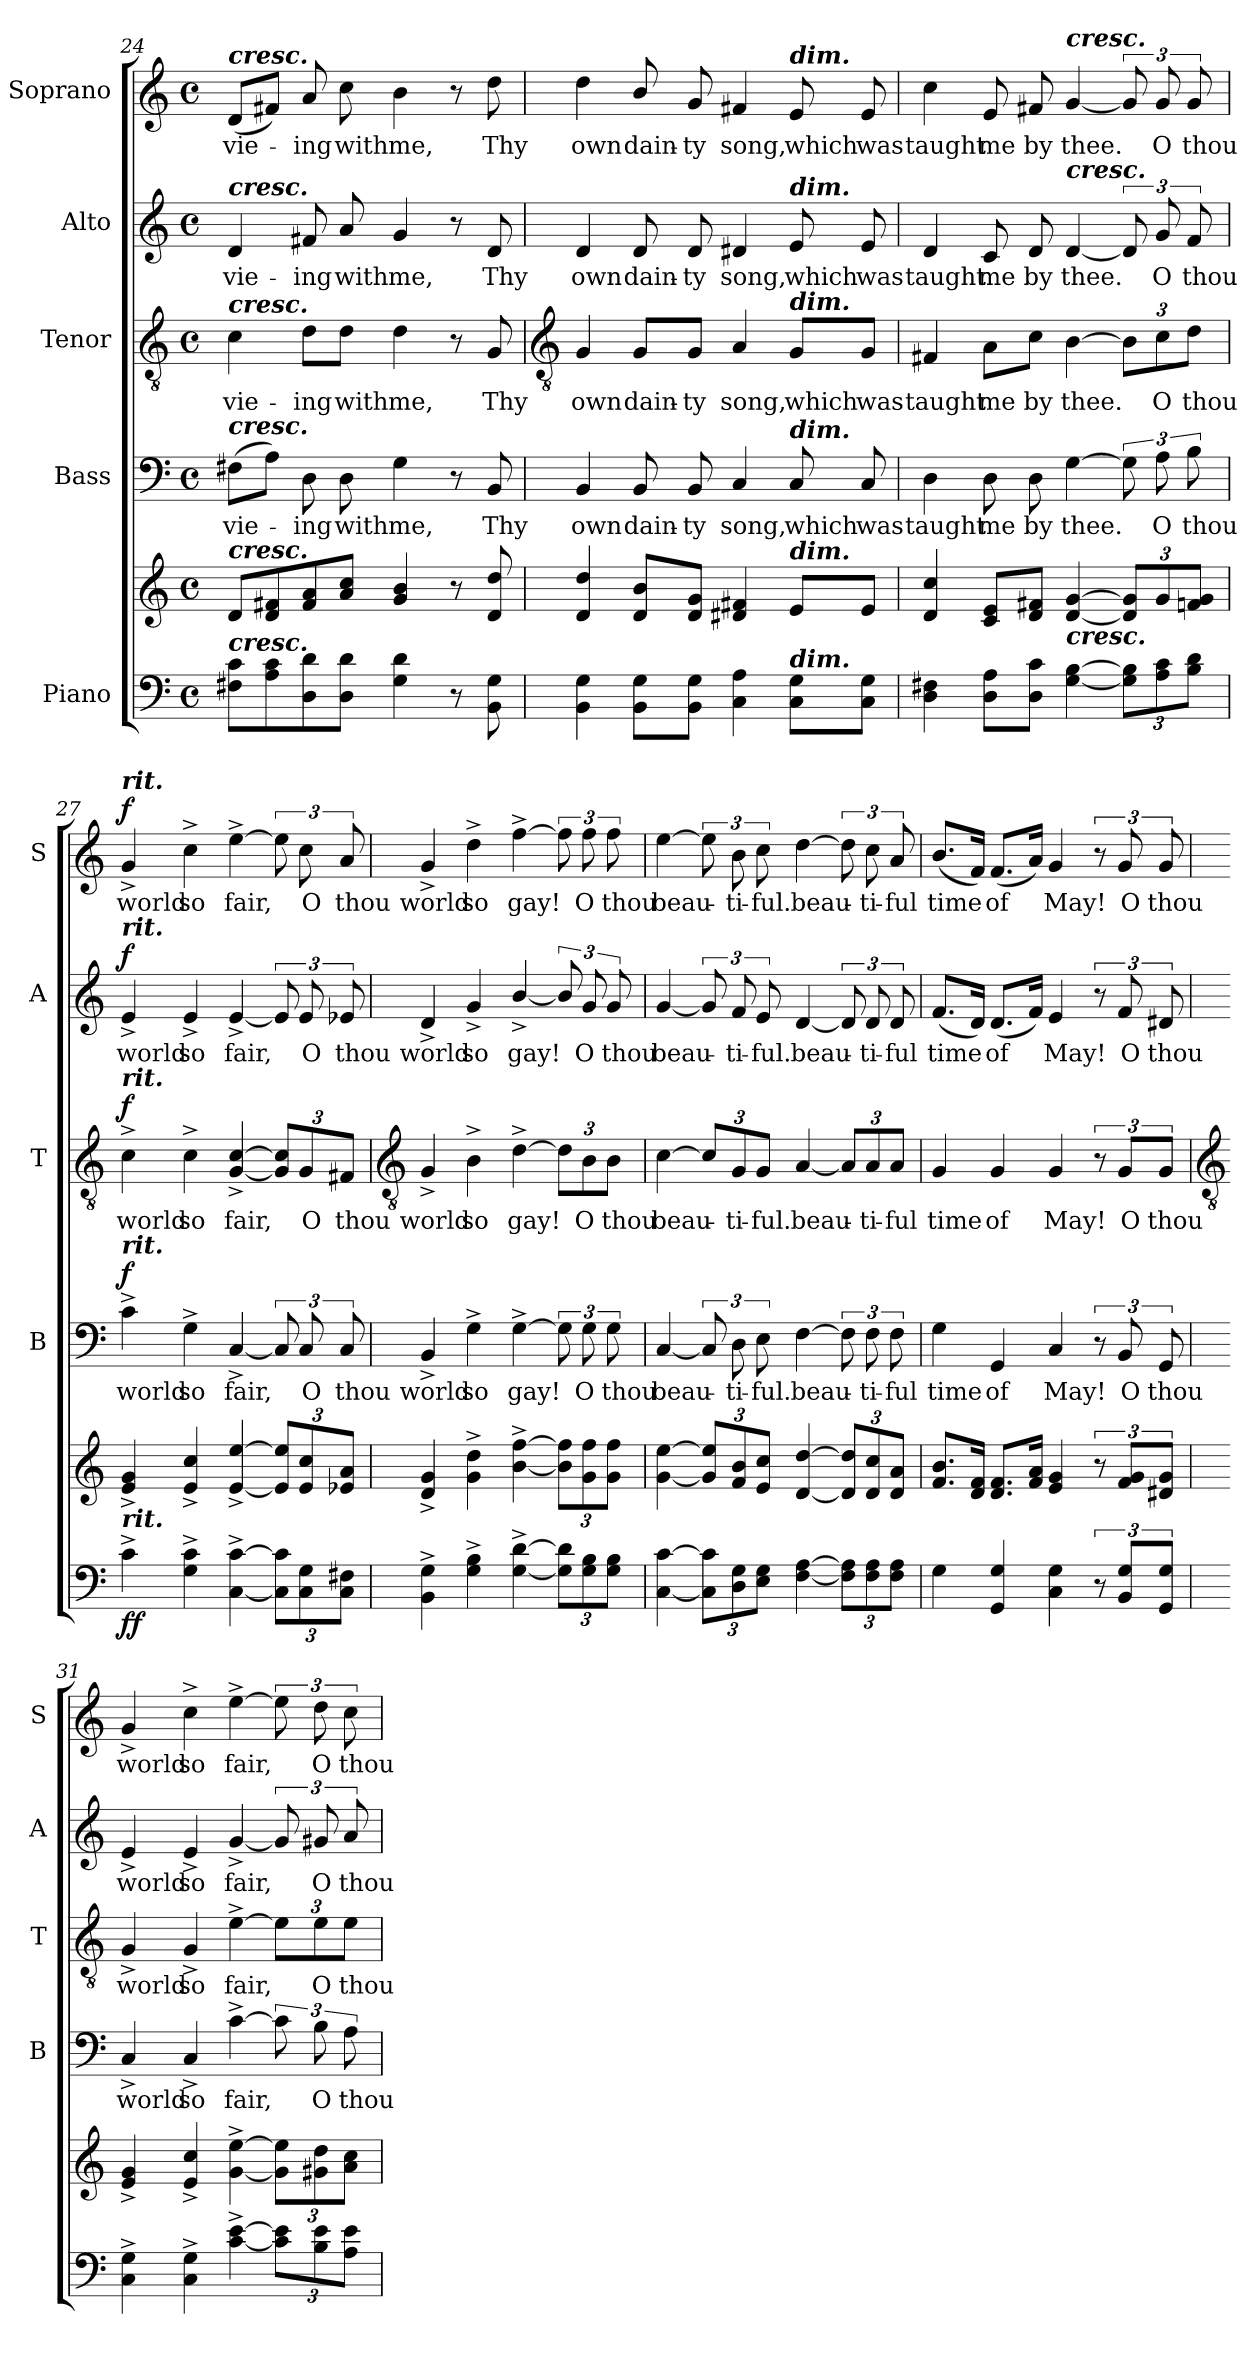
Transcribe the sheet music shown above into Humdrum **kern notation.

**kern	**kern	**dynam	**kern	**text	**dynam	**kern	**text	**dynam	**kern	**text	**dynam	**kern	**text	**dynam
*part5	*part5	*part5	*part4	*part4	*part4	*part3	*part3	*part3	*part2	*part2	*part2	*part1	*part1	*part1
*staff6	*staff5	*staff5/6	*staff4	*staff4	*staff4	*staff3	*staff3	*staff3	*staff2	*staff2	*staff2	*staff1	*staff1	*staff1
*I"Piano	*	*	*I"Bass	*	*	*I"Tenor	*	*	*I"Alto	*	*	*I"Soprano	*	*
*	*	*	*I'B	*	*	*I'T	*	*	*I'A	*	*	*I'S	*	*
*clefF4	*clefG2	*	*clefF4	*	*	*clefGv2	*	*	*clefG2	*	*	*clefG2	*	*
*k[]	*k[]	*	*k[]	*	*	*k[]	*	*	*k[]	*	*	*k[]	*	*
*C:	*C:	*	*C:	*	*	*C:	*	*	*C:	*	*	*C:	*	*
*M4/4	*M4/4	*	*M4/4	*	*	*M4/4	*	*	*M4/4	*	*	*M4/4	*	*
*met(c)	*met(c)	*	*met(c)	*	*	*met(c)	*	*	*met(c)	*	*	*met(c)	*	*
=24	=24	=24	=24	=24	=24	=24	=24	=24	=24	=24	=24	=24	=24	=24
!	!	!	!	!	!	!	!	!	!	!	!	!LO:TX:a:Bi:t=cresc.	!	!
!	!	!	!	!	!	!	!	!	!LO:TX:a:Bi:t=cresc.	!	!	!	!	!
!	!	!	!	!	!	!LO:TX:a:Bi:t=cresc.	!	!	!	!	!	!	!	!
!	!	!	!LO:TX:a:Bi:t=cresc.	!	!	!	!	!	!	!	!	!	!	!
!	!LO:TX:a:Bi:t=cresc.	!	!	!	!	!	!	!	!	!	!	!	!	!
!LO:TX:a:Bi:t=cresc.	!	!	!	!	!	!	!	!	!	!	!	!	!	!
!	!	!	!	!LO:LY:b	!	!	!LO:LY:b	!	!	!LO:LY:b	!	!	!LO:LY:b	!
8F#X 8cL	8dL	.	(>8F#XL	vie-	.	4c	vie-	.	4d	vie-	.	(<8dL	vie-	.
8A 8c	8d 8f#X	.	8AJ)	.	.	.	.	.	.	.	.	8f#XJ)	.	.
!	!	!	!	!LO:LY:b	!	!	!LO:LY:b	!	!	!LO:LY:b	!	!	!LO:LY:b	!
8D 8d	8f# 8a	.	8D	ing	.	8d\L	-ing	.	8f#X	-ing	.	8a	ing	.
!	!	!	!	!LO:LY:b	!	!	!LO:LY:b	!	!	!LO:LY:b	!	!	!LO:LY:b	!
8D 8dJ	8a 8ccJ	.	8D	with	.	8d\J	with	.	8a	with	.	8cc	with	.
!	!	!	!	!LO:LY:b	!	!	!LO:LY:b	!	!	!LO:LY:b	!	!	!LO:LY:b	!
4G 4d	4g 4b	.	4G	me,	.	4d	me,	.	4g	me,	.	4b	me,	.
8r	8r	.	8r	.	.	8r	.	.	8r	.	.	8r	.	.
!	!	!	!	!LO:LY:b	!	!	!LO:LY:b	!	!	!LO:LY:b	!	!	!LO:LY:b	!
8BB 8G	8d 8dd	.	8BB	Thy	.	8G	Thy	.	8d	Thy	.	8dd	Thy	.
!!LO:LB:g=z
=25	=25	=25	=25	=25	=25	=25	=25	=25	=25	=25	=25	=25	=25	=25
*	*	*	*	*	*	*clefGv2	*	*	*	*	*	*	*	*
!	!	!	!	!LO:LY:b	!	!	!LO:LY:b	!	!	!LO:LY:b	!	!	!LO:LY:b	!
4BB 4G	4d 4dd	.	4BB	own	.	4G	own	.	4d	own	.	4dd	own	.
!	!	!	!	!LO:LY:b	!	!	!LO:LY:b	!	!	!LO:LY:b	!	!	!LO:LY:b	!
8BB 8GL	8d/ 8b/L	.	8BB	dain-	.	8G/L	dain-	.	8d	dain-	.	8b/	dain-	.
!	!	!	!	!LO:LY:b	!	!	!LO:LY:b	!	!	!LO:LY:b	!	!	!LO:LY:b	!
8BB 8GJ	8d 8gJ	.	8BB	-ty	.	8G/J	-ty	.	8d	-ty	.	8g	-ty	.
!	!	!	!	!LO:LY:b	!	!	!LO:LY:b	!	!	!LO:LY:b	!	!	!LO:LY:b	!
4C 4A	4d#X 4f#X	.	4C	song,	.	4A	song,	.	4d#X	song,	.	4f#X	song,	.
!	!	!	!	!	!	!	!	!	!	!	!	!LO:TX:a:Bi:t=dim.	!	!
!	!	!	!	!	!	!	!	!	!LO:TX:a:Bi:t=dim.	!	!	!	!	!
!	!	!	!	!	!	!LO:TX:a:Bi:t=dim.	!	!	!	!	!	!	!	!
!	!	!	!LO:TX:a:Bi:t=dim.	!	!	!	!	!	!	!	!	!	!	!
!	!LO:TX:a:Bi:t=dim.	!	!	!	!	!	!	!	!	!	!	!	!	!
!LO:TX:a:Bi:t=dim.	!	!	!	!	!	!	!	!	!	!	!	!	!	!
!	!	!	!	!LO:LY:b	!	!	!LO:LY:b	!	!	!LO:LY:b	!	!	!LO:LY:b	!
8C 8GL	8eL	.	8C	which	.	8G/L	which	.	8e	which	.	8e	which	.
!	!	!	!	!LO:LY:b	!	!	!LO:LY:b	!	!	!LO:LY:b	!	!	!LO:LY:b	!
8C 8GJ	8eJ	.	8C	was	.	8G/J	was	.	8e	was	.	8e	was	.
=26	=26	=26	=26	=26	=26	=26	=26	=26	=26	=26	=26	=26	=26	=26
!	!	!	!	!LO:LY:b	!	!	!LO:LY:b	!	!	!LO:LY:b	!	!	!LO:LY:b	!
4D 4F#X	4d 4cc	.	4D	taught	.	4F#X	taught	.	4d	taught	.	4cc	taught	.
!	!	!	!	!LO:LY:b	!	!	!LO:LY:b	!	!	!LO:LY:b	!	!	!LO:LY:b	!
8D 8AL	8c 8eL	.	8D	me	.	8A\L	me	.	8c	me	.	8e	me	.
!	!	!	!	!LO:LY:b	!	!	!LO:LY:b	!	!	!LO:LY:b	!	!	!LO:LY:b	!
8D 8cJ	8d 8f#XJ	.	8D	by	.	8c\J	by	.	8d	by	.	8f#X	by	.
!	!	!	!	!	!	!	!	!	!	!	!	!LO:TX:a:Bi:t=cresc.	!	!
!	!	!	!	!	!	!	!	!	!LO:TX:a:Bi:t=cresc.	!	!	!	!	!
!	!LO:TX:b:Bi:t=cresc.	!	!	!	!	!	!	!	!	!	!	!	!	!
!	!	!	!	!LO:LY:b	!	!	!LO:LY:b	!	!	!LO:LY:b	!	!	!LO:LY:b	!
[4G [4B	[4d [4g	.	[4G	thee.	.	[4B	thee.	.	[4d	thee.	.	[4g	thee.	.
12G] 12B]L	12d] 12g]L	.	12G]	.	.	12B\L]	.	.	12d]	.	.	12g]	.	.
!	!	!	!	!LO:LY:b	!	!	!LO:LY:b	!	!	!LO:LY:b	!	!	!LO:LY:b	!
12A 12c	12g	.	12A	O	.	12c\	O	.	12g	O	.	12g	O	.
!	!	!	!	!LO:LY:b	!	!	!LO:LY:b	!	!	!LO:LY:b	!	!	!LO:LY:b	!
12B 12dJ	12fn 12gJ	.	12B	thou	.	12d\J	thou	.	12f	thou	.	12g	thou	.
=27	=27	=27	=27	=27	=27	=27	=27	=27	=27	=27	=27	=27	=27	=27
!	!	!	!	!	!	!	!	!	!	!	!	!LO:TX:a:Bi:t=rit.	!	!
!	!	!	!	!	!	!	!	!	!LO:TX:a:Bi:t=rit.	!	!	!	!	!
!	!	!	!	!	!	!LO:TX:a:Bi:t=rit.	!	!	!	!	!	!	!	!
!	!	!	!LO:TX:a:Bi:t=rit.	!	!	!	!	!	!	!	!	!	!	!
!LO:TX:a:Bi:t=rit.	!	!	!	!	!	!	!	!	!	!	!	!	!	!
!	!	!LO:DY:b=2	!	!LO:LY:b	!	!	!LO:LY:b	!	!	!LO:LY:b	!	!	!LO:LY:b	!
!	!	!LO:DY:n=1:b	!	!	!LO:DY:b	!	!	!LO:DY:b	!	!	!LO:DY:b	!	!	!LO:DY:b
4c^	4e^ 4g^	f f	4c^	world	f	4c^	world	f	4e^	world	f	4g^	world	f
!	!	!	!	!LO:LY:b	!	!	!LO:LY:b	!	!	!LO:LY:b	!	!	!LO:LY:b	!
4G^ 4c^	4e^ 4cc^	.	4G^	so	.	4c^	so	.	4e^	so	.	4cc^	so	.
!	!	!	!	!LO:LY:b	!	!	!LO:LY:b	!	!	!LO:LY:b	!	!	!LO:LY:b	!
[4C^ [4c^	[4e^ [4ee^	.	[4C^	fair,	.	[4G^ [4c^	fair,	.	[4e^	fair,	.	[4ee^	fair,	.
12C] 12c]L	12e] 12ee]L	.	12C]	.	.	12G]/ 12c]/L	.	.	12e]	.	.	12ee]	.	.
!	!	!	!	!LO:LY:b	!	!	!LO:LY:b	!	!	!LO:LY:b	!	!	!LO:LY:b	!
12C 12G	12e 12cc	.	12C	O	.	12G/	O	.	12e	O	.	12cc	O	.
!	!	!	!	!LO:LY:b	!	!	!LO:LY:b	!	!	!LO:LY:b	!	!	!LO:LY:b	!
12C 12F#XJ	12e-X 12aJ	.	12C	thou	.	12F#X/J	thou	.	12e-X	thou	.	12a	thou	.
!!LO:LB:g=z
=28	=28	=28	=28	=28	=28	=28	=28	=28	=28	=28	=28	=28	=28	=28
*	*	*	*	*	*	*clefGv2	*	*	*	*	*	*	*	*
!	!	!	!	!LO:LY:b	!	!	!LO:LY:b	!	!	!LO:LY:b	!	!	!LO:LY:b	!
4BB^ 4G^	4d^ 4g^	.	4BB^	world	.	4G^	world	.	4d^	world	.	4g^	world	.
!	!	!	!	!LO:LY:b	!	!	!LO:LY:b	!	!	!LO:LY:b	!	!	!LO:LY:b	!
4G^ 4B^	4g^ 4dd^	.	4G^	so	.	4B^	so	.	4g^	so	.	4dd^	so	.
!	!	!	!	!LO:LY:b	!	!	!LO:LY:b	!	!	!LO:LY:b	!	!	!LO:LY:b	!
[4G^ [4d^	[4b^ [4ff^	.	[4G^	gay!	.	[4d^	gay!	.	[4b^/	gay!	.	[4ff^	gay!	.
12G] 12d]L	12b] 12ff]L	.	12G]	.	.	12d\L]	.	.	12b/]	.	.	12ff]	.	.
!	!	!	!	!LO:LY:b	!	!	!LO:LY:b	!	!	!LO:LY:b	!	!	!LO:LY:b	!
12G 12B	12g 12ff	.	12G	O	.	12B\	O	.	12g	O	.	12ff	O	.
!	!	!	!	!LO:LY:b	!	!	!LO:LY:b	!	!	!LO:LY:b	!	!	!LO:LY:b	!
12G 12BJ	12g 12ffJ	.	12G	thou	.	12B\J	thou	.	12g	thou	.	12ff	thou	.
=29	=29	=29	=29	=29	=29	=29	=29	=29	=29	=29	=29	=29	=29	=29
!	!	!	!	!LO:LY:b	!	!	!LO:LY:b	!	!	!LO:LY:b	!	!	!LO:LY:b	!
[4C [4c	[4g [4ee	.	[4C	beau-	.	[4c	beau-	.	[4g	beau-	.	[4ee	beau-	.
12C] 12c]L	12g] 12ee]L	.	12C]	.	.	12c/L]	.	.	12g]	.	.	12ee]	.	.
!	!	!	!	!LO:LY:b	!	!	!LO:LY:b	!	!	!LO:LY:b	!	!	!LO:LY:b	!
12D 12G	12f 12b	.	12D	ti-	.	12G/	ti-	.	12f	ti-	.	12b	ti-	.
!	!	!	!	!LO:LY:b	!	!	!LO:LY:b	!	!	!LO:LY:b	!	!	!LO:LY:b	!
12E 12GJ	12e 12ccJ	.	12E	-ful.	.	12G/J	-ful.	.	12e	-ful.	.	12cc	-ful.	.
!	!	!	!	!LO:LY:b	!	!	!LO:LY:b	!	!	!LO:LY:b	!	!	!LO:LY:b	!
[4F [4A	[4d [4dd	.	[4F	beau-	.	[4A	beau-	.	[4d/	beau-	.	[4dd	beau-	.
12F] 12A]L	12d] 12dd]L	.	12F]	.	.	12A/L]	.	.	12d]	.	.	12dd]	.	.
!	!	!	!	!LO:LY:b	!	!	!LO:LY:b	!	!	!LO:LY:b	!	!	!LO:LY:b	!
12F 12A	12d 12cc	.	12F	ti-	.	12A/	ti-	.	12d	ti-	.	12cc	ti-	.
!	!	!	!	!LO:LY:b	!	!	!LO:LY:b	!	!	!LO:LY:b	!	!	!LO:LY:b	!
12F 12AJ	12d 12aJ	.	12F	-ful	.	12A/J	-ful	.	12d	-ful	.	12a	-ful	.
=30	=30	=30	=30	=30	=30	=30	=30	=30	=30	=30	=30	=30	=30	=30
!	!	!	!	!LO:LY:b	!	!	!LO:LY:b	!	!	!LO:LY:b	!	!	!LO:LY:b	!
4G	8.f 8.bL	.	4G	time	.	4G	time	.	(<8.fL	time	.	(<8.bL	time	.
.	16d 16fJ	.	.	.	.	.	.	.	16dJ)	.	.	16fJ)	.	.
!	!	!	!	!LO:LY:b	!	!	!LO:LY:b	!	!	!LO:LY:b	!	!	!LO:LY:b	!
4GG 4G	8.d 8.fL	.	4GG	of	.	4G	of	.	(<8.dL	of	.	(<8.fL	of	.
.	16f 16aJ	.	.	.	.	.	.	.	16fJ)	.	.	16aJ)	.	.
!	!	!	!	!LO:LY:b	!	!	!LO:LY:b	!	!	!LO:LY:b	!	!	!LO:LY:b	!
4C 4G	4e 4g	.	4C	May!	.	4G	May!	.	4e	May!	.	4g	May!	.
12r	12r	.	12r	.	.	12r	.	.	12r	.	.	12r	.	.
!	!	!	!	!LO:LY:b	!	!	!LO:LY:b	!	!	!LO:LY:b	!	!	!LO:LY:b	!
12BB 12GL	12f 12gL	.	12BB	O	.	12G/L	O	.	12f	O	.	12g	O	.
!	!	!	!	!LO:LY:b	!	!	!LO:LY:b	!	!	!LO:LY:b	!	!	!LO:LY:b	!
12GG 12GJ	12d#X 12gJ	.	12GG	thou	.	12G/J	thou	.	12d#X	thou	.	12g	thou	.
!!LO:LB:g=z
=31	=31	=31	=31	=31	=31	=31	=31	=31	=31	=31	=31	=31	=31	=31
*	*	*	*	*	*	*clefGv2	*	*	*	*	*	*	*	*
!	!	!	!	!LO:LY:b	!	!	!LO:LY:b	!	!	!LO:LY:b	!	!	!LO:LY:b	!
4C^ 4G^	4e^ 4g^	.	4C^	world	.	4G^	world	.	4e^	world	.	4g^	world	.
!	!	!	!	!LO:LY:b	!	!	!LO:LY:b	!	!	!LO:LY:b	!	!	!LO:LY:b	!
4C^ 4G^	4e^ 4cc^	.	4C^	so	.	4G^	so	.	4e^	so	.	4cc^	so	.
!	!	!	!	!LO:LY:b	!	!	!LO:LY:b	!	!	!LO:LY:b	!	!	!LO:LY:b	!
[4c^ [4e^	[4g^ [4ee^	.	[4c^	fair,	.	[4e^	fair,	.	[4g^	fair,	.	[4ee^	fair,	.
12c] 12e]L	12g] 12ee]L	.	12c]	.	.	12e\L]	.	.	12g]	.	.	12ee]	.	.
!	!	!	!	!LO:LY:b	!	!	!LO:LY:b	!	!	!LO:LY:b	!	!	!LO:LY:b	!
12B 12e	12g#X 12dd	.	12B	O	.	12e\	O	.	12g#X	O	.	12dd	O	.
!	!	!	!	!LO:LY:b	!	!	!LO:LY:b	!	!	!LO:LY:b	!	!	!LO:LY:b	!
12A 12eJ	12a 12ccJ	.	12A	thou	.	12e\J	thou	.	12a	thou	.	12cc	thou	.
=	=	=	=	=	=	=	=	=	=	=	=	=	=	=
*-	*-	*-	*-	*-	*-	*-	*-	*-	*-	*-	*-	*-	*-	*-
